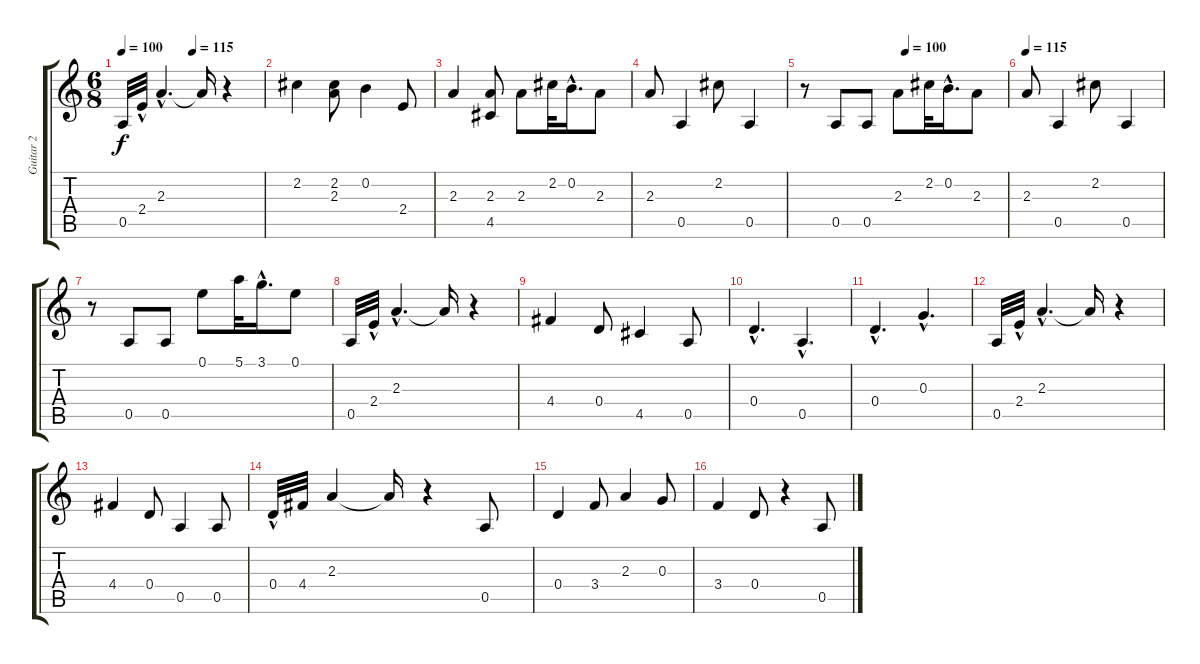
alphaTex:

\track ("Guitar 2" "Guitar 2") {instrument acousticguitarnylon}
\staff {score tabs}
\tuning (E4 B3 G3 D3 A2 E2) {hide}
\ts (6 8)
\tempo 100
\tempo (115 0.5)
\clef g2
\ks c
0.5.32{dy f} 2.4{hac}.32 2.3{hac}.4{d} 2.3{t}.16 r.4 |
2.2.4 (2.2 2.3).8 0.2.4 2.4.8 |
2.3.4 (2.3 4.5).8 2.3.8 2.2.32 0.2{hac}.16{d} 2.3.8 |
2.3.8 0.5.4 2.2.8 0.5.4 |
\tempo (100 0.5)
r.8 0.5.8 0.5.8 2.3.8 2.2.32 0.2{hac}.16{d} 2.3.8 |
\tempo 115
2.3.8 0.5.4 2.2.8 0.5.4 |
r.8 0.5.8 0.5.8 0.1.8 5.1.32 3.1{hac}.16{d} 0.1.8 |
0.5.32 2.4{hac}.32 2.3{hac}.4{d} 2.3{t}.16 r.4 |
4.4.4 0.4.8 4.5.4 0.5.8 |
0.4{hac}.4{d} 0.5{hac}.4{d} |
0.4{hac}.4{d} 0.3{hac}.4{d} |
0.5.32 2.4{hac}.32 2.3{hac}.4{d} 2.3{t}.16 r.4 |
4.4.4 0.4.8 0.5.4 0.5.8 |
0.4{hac}.32 4.4.32 2.3.4 2.3{t}.16 r.4 0.5.8 |
0.4.4 3.4.8 2.3.4 0.3.8 |
3.4.4 0.4.8 r.4 0.5.8
